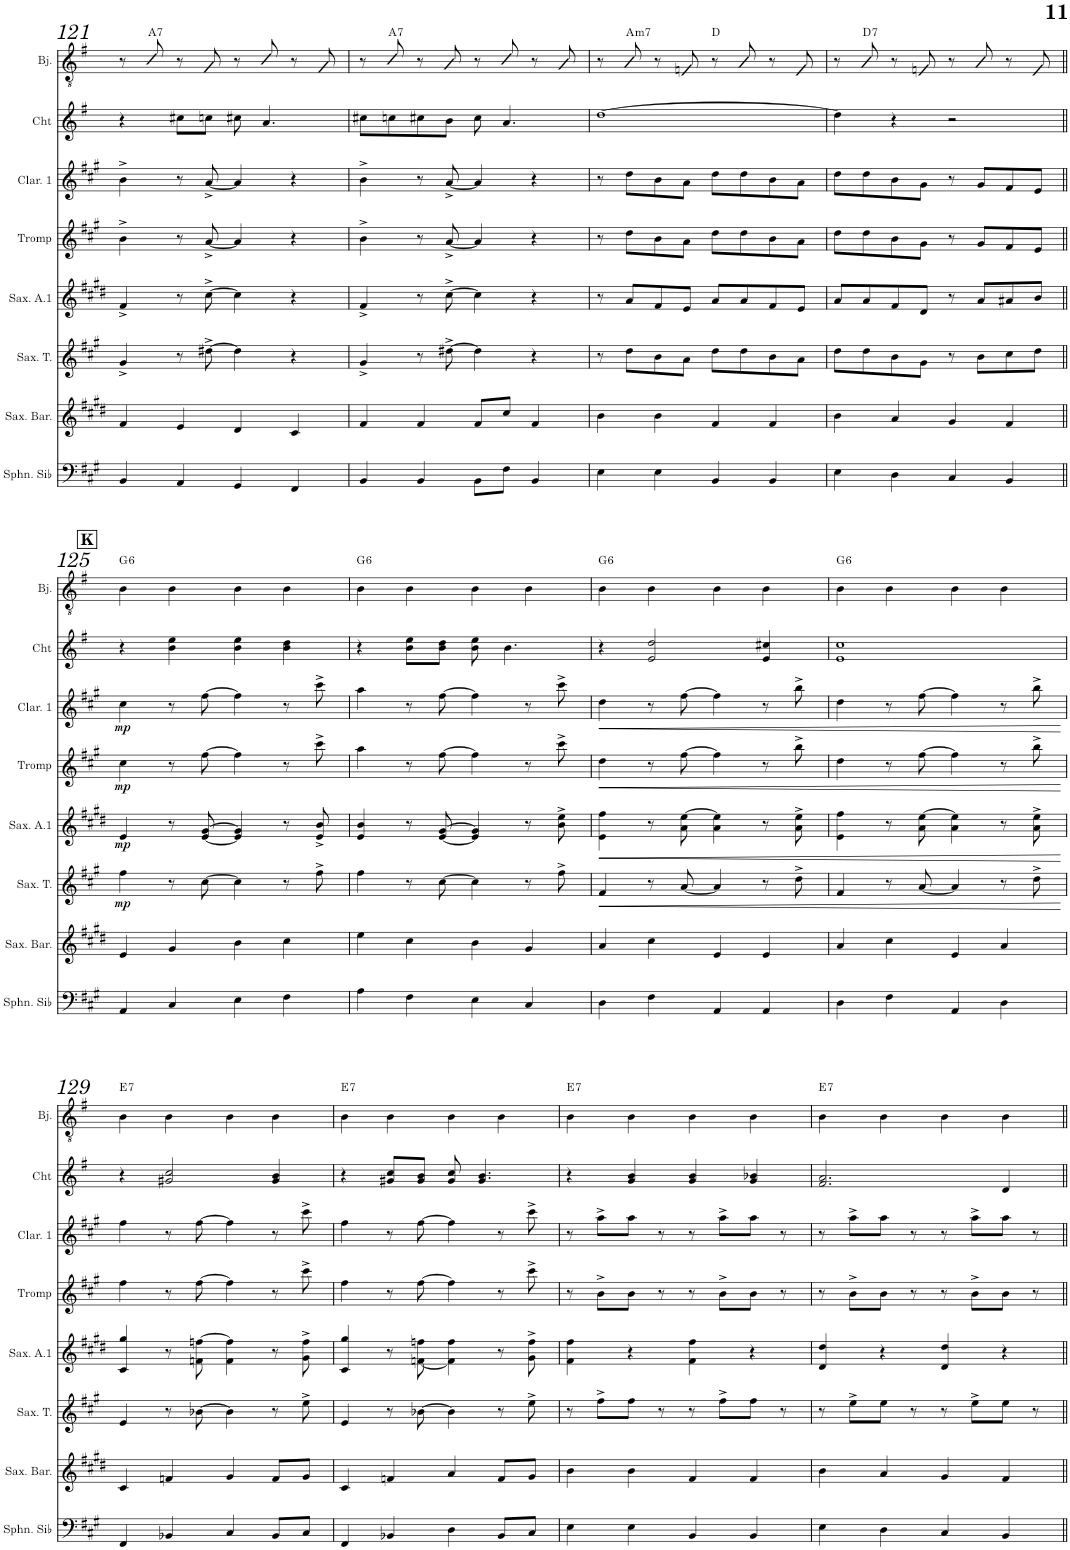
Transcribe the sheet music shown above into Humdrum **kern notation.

**kern	**kern	**kern	**dynam	**kern	**dynam	**kern	**dynam	**kern	**dynam	**kern	**kern	**harte	**kern
*part9	*part8	*part7	*part7	*part6	*part6	*part5	*part5	*part4	*part4	*part3	*part2	*part2	*part1
*staff9	*staff8	*staff7	*staff7	*staff6	*staff6	*staff5	*staff5	*staff4	*staff4	*staff3	*staff2	*	*staff1
*I"Souba	*I"Saxo Bar	*I"Sax Ténor	*	*I"Sax Alto 1	*	*I"Tromp	*	*I"Clar1	*	*I"Chant	*I"Banjo	*	*I"Flûte
*	*I'Sax. Bar.	*I'Sax. T.	*	*I'Sax. A.1	*	*I'Tromp	*	*I'Clar. 1	*	*I'Cht	*I'Bj.	*	*I'Fl.
!!LO:PB:g=z
*clefF4	*clefG2	*clefG2	*	*clefG2	*	*clefG2	*	*clefG2	*	*clefG2	*clefGv2	*	*clefG2
*Trd8c14	*Trd12c21	*Trd8c14	*	*Trd5c9	*	*Trd1c2	*	*Trd1c2	*	*	*Trd7c12	*	*
*k[f#c#g#]	*k[f#c#g#d#]	*k[f#c#g#]	*	*k[f#c#g#d#]	*	*k[f#c#g#]	*	*k[f#c#g#]	*	*k[f#]	*k[f#]	*	*k[f#]
*M4/4	*M4/4	*M4/4	*	*M4/4	*	*M4/4	*	*M4/4	*	*M4/4	*M4/4	*	*M4/4
=121	=121	=121	=121	=121	=121	=121	=121	=121	=121	=121	=121	=121	=121
4BB/	4f#/	4g#^/	.	4f#^/	.	4b^\	.	4b^\	.	4r	8r	.	1r
!	!	!	!	!	!	!	!	!	!	!	!	!LO:H:kt=7	!
.	.	.	.	.	.	.	.	.	.	.	8c/	A:7	.
4AA/	4e/	8r	.	8r	.	8r	.	8r	.	8cc#X\L	8r	.	.
.	.	[8dd#X^\	.	[8cc#^\	.	[8a^/	.	[8a^/	.	8ccn\J	8G/	.	.
4GG#/	4d#/	4dd#\]	.	4cc#\]	.	4a/]	.	4a/]	.	8cc#X\	8r	.	.
.	.	.	.	.	.	.	.	.	.	4.a/	8c/	.	.
4FF#/	4c#/	4r	.	4r	.	4r	.	4r	.	.	8r	.	.
.	.	.	.	.	.	.	.	.	.	.	8G/	.	.
=122	=122	=122	=122	=122	=122	=122	=122	=122	=122	=122	=122	=122	=122
4BB/	4f#/	4g#^/	.	4f#^/	.	4b^\	.	4b^\	.	8cc#X\L	8r	.	1r
!	!	!	!	!	!	!	!	!	!	!	!	!LO:H:kt=7	!
.	.	.	.	.	.	.	.	.	.	8ccn\	8c/	A:7	.
4BB/	4f#/	8r	.	8r	.	8r	.	8r	.	8cc#X\	8r	.	.
.	.	[8dd#X^\	.	[8cc#^\	.	[8a^/	.	[8a^/	.	8b\J	8A/	.	.
8BB\L	8f#/L	4dd#\]	.	4cc#\]	.	4a/]	.	4a/]	.	8cc#\	8r	.	.
8F#\J	8cc#/J	.	.	.	.	.	.	.	.	4.a/	8c/	.	.
4BB/	4f#/	4r	.	4r	.	4r	.	4r	.	.	8r	.	.
.	.	.	.	.	.	.	.	.	.	.	8A/	.	.
=123	=123	=123	=123	=123	=123	=123	=123	=123	=123	=123	=123	=123	=123
4E\	4b\	8r	.	8r	.	8r	.	8r	.	[1dd	8r	.	1r
!	!	!	!	!	!	!	!	!	!	!	!	!LO:H:kt=m7	!
.	.	8dd\L	.	8a/L	.	8dd\L	.	8dd\L	.	.	8B/	A:min7	.
4E\	4b\	8b\	.	8f#/	.	8b\	.	8b\	.	.	8r	.	.
.	.	8a\J	.	8e/J	.	8a\J	.	8a\J	.	.	8Fn/	.	.
4BB/	4f#/	8dd\L	.	8a/L	.	8dd\L	.	8dd\L	.	.	8r	D:maj	.
.	.	8dd\	.	8a/	.	8dd\	.	8dd\	.	.	8B/	.	.
4BB/	4f#/	8b\	.	8f#/	.	8b\	.	8b\	.	.	8r	.	.
.	.	8a\J	.	8e/J	.	8a\J	.	8a\J	.	.	8F/	.	.
=124	=124	=124	=124	=124	=124	=124	=124	=124	=124	=124	=124	=124	=124
4E\	4b\	8dd\L	.	8a/L	.	8dd\L	.	8dd\L	.	4dd\]	8r	.	1r
!	!	!	!	!	!	!	!	!	!	!	!	!LO:H:kt=7	!
.	.	8dd\	.	8a/	.	8dd\	.	8dd\	.	.	8B/	D:7	.
4D\	4a/	8b\	.	8f#/	.	8b\	.	8b\	.	4r	8r	.	.
.	.	8g#\J	.	8d#/J	.	8g#\J	.	8g#\J	.	.	8Fn/	.	.
4C#/	4g#/	8r	.	8r	.	8r	.	8r	.	2r	8r	.	.
.	.	8b\L	.	8a/L	.	8g#/L	.	8g#/L	.	.	8B/	.	.
4BB/	4f#/	8cc#\	.	8a#X/	.	8f#/	.	8f#/	.	.	8r	.	.
.	.	8dd\J	.	8b/J	.	8e/J	.	8e/J	.	.	8F/	.	.
!!LO:LB:g=z
!!LO:REH:place=s1:a:B:cj:fs=14:t=K
=125||	=125||	=125||	=125||	=125||	=125||	=125||	=125||	=125||	=125||	=125||	=125||	=125||	=125||
!	!	!	!LO:DY:b	!	!LO:DY:b	!	!LO:DY:b	!	!LO:DY:b	!	!	!LO:H:kt=6	!
4AA/	4e/	4ff#\	mp	4e/	mp	4cc#\	mp	4cc#\	mp	4r	4B\	G:maj6	1r
4C#/	4g#/	8r	.	8r	.	8r	.	8r	.	4b\ 4ee\	4B\	.	.
.	.	[8cc#\	.	[8e/ [8g#/	.	[8ff#\	.	[8ff#\	.	.	.	.	.
4E\	4b\	4cc#\]	.	4e/] 4g#/]	.	4ff#\]	.	4ff#\]	.	4b\ 4ee\	4B\	.	.
4F#\	4cc#\	8r	.	8r	.	8r	.	8r	.	4b\ 4dd\	4B\	.	.
.	.	8ff#^\	.	8e/^ 8b/^	.	8ccc#^\	.	8ccc#^\	.	.	.	.	.
=126	=126	=126	=126	=126	=126	=126	=126	=126	=126	=126	=126	=126	=126
!	!	!	!	!	!	!	!	!	!	!	!	!LO:H:kt=6	!
4A\	4ee\	4ff#\	.	4e/ 4b/	.	4aa\	.	4aa\	.	4r	4B\	G:maj6	1r
4F#\	4cc#\	8r	.	8r	.	8r	.	8r	.	8b\ 8ee\L	4B\	.	.
.	.	[8cc#\	.	[8e/ [8g#/	.	[8ff#\	.	[8ff#\	.	8b\ 8dd\J	.	.	.
4E\	4b\	4cc#\]	.	4e/] 4g#/]	.	4ff#\]	.	4ff#\]	.	8b\ 8ee\	4B\	.	.
.	.	.	.	.	.	.	.	.	.	4.b\	.	.	.
4C#/	4g#/	8r	.	8r	.	8r	.	8r	.	.	4B\	.	.
.	.	8ff#^\	.	8b\^ 8ee\^	.	8ccc#^\	.	8ccc#^\	.	.	.	.	.
=127	=127	=127	=127	=127	=127	=127	=127	=127	=127	=127	=127	=127	=127
!	!	!	!LO:HP:b	!	!LO:HP:b	!	!LO:HP:b	!	!LO:HP:b	!	!	!LO:H:kt=6	!
4D\	4a/	4f#/	<	4e\ 4ff#\	<	4dd\	<	4dd\	<	4r	4B\	G:maj6	1r
4F#\	4cc#\	8r	.	8r	.	8r	.	8r	.	2e/ 2dd/	4B\	.	.
.	.	[8a/	.	8a\ [8ee\	.	[8ff#\	.	[8ff#\	.	.	.	.	.
4AA/	4e/	4a/]	.	4a\ 4ee\]	.	4ff#\]	.	4ff#\]	.	.	4B\	.	.
4AA/	4e/	8r	.	8r	.	8r	.	8r	.	4e/ 4cc#X/	4B\	.	.
.	.	8dd^\	.	8a\^ 8ee\^	.	8bb^\	.	8bb^\	.	.	.	.	.
=128	=128	=128	=128	=128	=128	=128	=128	=128	=128	=128	=128	=128	=128
!	!	!	!	!	!	!	!	!	!	!	!	!LO:H:kt=6	!
4D\	4a/	4f#/	.	4e\ 4ff#\	.	4dd\	.	4dd\	.	1e 1cc	4B\	G:maj6	1r
4F#\	4cc#\	8r	.	8r	.	8r	.	8r	.	.	4B\	.	.
.	.	[8a/	.	8a\ [8ee\	.	[8ff#\	.	[8ff#\	.	.	.	.	.
4AA/	4e/	4a/]	.	4a\ 4ee\]	.	4ff#\]	.	4ff#\]	.	.	4B\	.	.
4D\	4a/	8r	.	8r	.	8r	.	8r	.	.	4B\	.	.
.	.	8dd^\	.	8a\^ 8ee\^	.	8bb^\	.	8bb^\	.	.	.	.	.
.	.	.	[	.	[	.	[	.	[	.	.	.	.
!!LO:LB:g=z
=129	=129	=129	=129	=129	=129	=129	=129	=129	=129	=129	=129	=129	=129
!	!	!	!	!	!	!	!	!	!	!	!	!LO:H:kt=7	!
4FF#/	4c#/	4e/	.	4c#/ 4gg#/	.	4ff#\	.	4ff#\	.	4r	4B\	E:7	1r
4BB-X/	4fn/	8r	.	8r	.	8r	.	8r	.	2g#X/ 2cc/	4B\	.	.
.	.	[8b-X\	.	8fn\ [8ffn\	.	[8ff#\	.	[8ff#\	.	.	.	.	.
4C#/	4g#/	4b-\]	.	4f\ 4ff\]	.	4ff#\]	.	4ff#\]	.	.	4B\	.	.
8BB-/L	8f/L	8r	.	8r	.	8r	.	8r	.	4g#/ 4b/	4B\	.	.
8C#/J	8g#/J	8ee^\	.	8g#\^ 8ff\^	.	8ccc#^\	.	8ccc#^\	.	.	.	.	.
=130	=130	=130	=130	=130	=130	=130	=130	=130	=130	=130	=130	=130	=130
!	!	!	!	!	!	!	!	!	!	!	!	!LO:H:kt=7	!
4FF#/	4c#/	4e/	.	4c#/ 4gg#/	.	4ff#\	.	4ff#\	.	4r	4B\	E:7	1r
4BB-X/	4fn/	8r	.	8r	.	8r	.	8r	.	8g#X/ 8cc/L	4B\	.	.
.	.	[8b-X\	.	[8fn\ 8ffn\	.	[8ff#\	.	[8ff#\	.	8g#/ 8b/J	.	.	.
4D\	4a/	4b-\]	.	4f\] 4ff\	.	4ff#\]	.	4ff#\]	.	8g#/ 8cc/	4B\	.	.
.	.	.	.	.	.	.	.	.	.	4.g#/ 4.b/	.	.	.
8BB-/L	8f/L	8r	.	8r	.	8r	.	8r	.	.	4B\	.	.
8C#/J	8g#/J	8ee^\	.	8g#\^ 8ff\^	.	8ccc#^\	.	8ccc#^\	.	.	.	.	.
=131	=131	=131	=131	=131	=131	=131	=131	=131	=131	=131	=131	=131	=131
!	!	!	!	!	!	!	!	!	!	!	!	!LO:H:kt=7	!
4E\	4b\	8r	.	4f#\ 4ff#\	.	8r	.	8r	.	4r	4B\	E:7	1r
.	.	8ff#^\L	.	.	.	8b^\L	.	8aa^\L	.	.	.	.	.
4E\	4b\	8ff#\J	.	4r	.	8b\J	.	8aa\J	.	4g/ 4b/	4B\	.	.
.	.	8r	.	.	.	8r	.	8r	.	.	.	.	.
4BB/	4f#/	8r	.	4f#\ 4ff#\	.	8r	.	8r	.	4g/ 4b/	4B\	.	.
.	.	8ff#^\L	.	.	.	8b^\L	.	8aa^\L	.	.	.	.	.
4BB/	4f#/	8ff#\J	.	4r	.	8b\J	.	8aa\J	.	4g/ 4b-X/	4B\	.	.
.	.	8r	.	.	.	8r	.	8r	.	.	.	.	.
=132	=132	=132	=132	=132	=132	=132	=132	=132	=132	=132	=132	=132	=132
!	!	!	!	!	!	!	!	!	!	!	!	!LO:H:kt=7	!
4E\	4b\	8r	.	4d#/ 4dd#/	.	8r	.	8r	.	2.f#/ 2.a/	4B\	E:7	1r
.	.	8ee^\L	.	.	.	8b^\L	.	8aa^\L	.	.	.	.	.
4D\	4a/	8ee\J	.	4r	.	8b\J	.	8aa\J	.	.	4B\	.	.
.	.	8r	.	.	.	8r	.	8r	.	.	.	.	.
4C#/	4g#/	8r	.	4d#/ 4dd#/	.	8r	.	8r	.	.	4B\	.	.
.	.	8ee^\L	.	.	.	8b^\L	.	8aa^\L	.	.	.	.	.
4BB/	4f#/	8ee\J	.	4r	.	8b\J	.	8aa\J	.	4d/	4B\	.	.
.	.	8r	.	.	.	8r	.	8r	.	.	.	.	.
=||	=||	=||	=||	=||	=||	=||	=||	=||	=||	=||	=||	=||	=||
*-	*-	*-	*-	*-	*-	*-	*-	*-	*-	*-	*-	*-	*-
